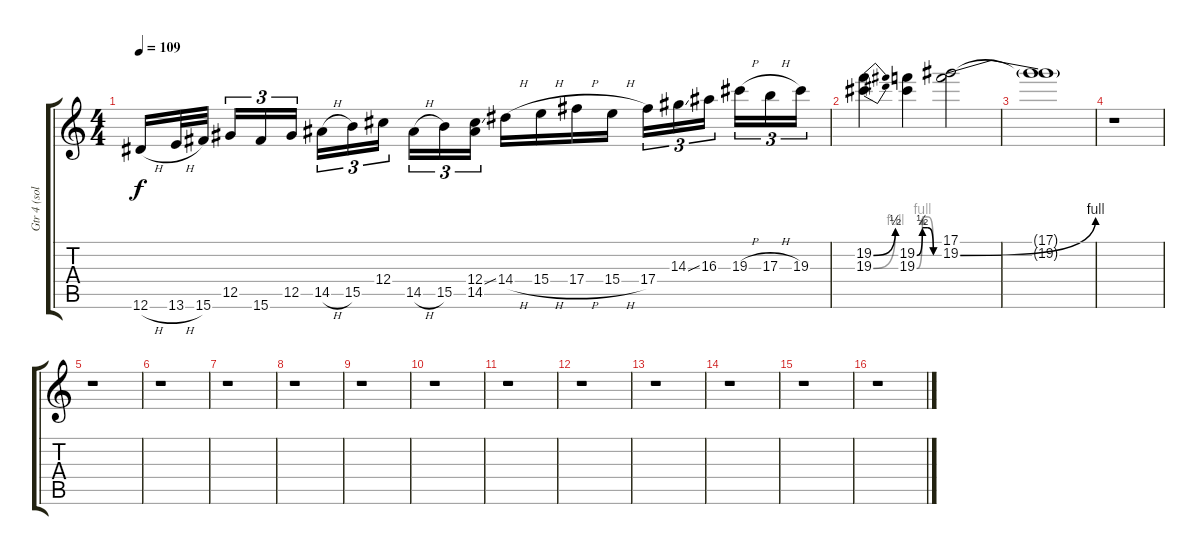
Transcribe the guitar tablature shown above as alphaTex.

\track ("Gtr 4 (solo)" "Gtr 4 (sol") {instrument distortionguitar}
\staff {score tabs}
\tuning (Eb4 Bb3 Gb3 Db3 Ab2 Eb2) {hide}
\ts (4 4)
\tempo 109
\clef g2
\ks c
12.6{h}.16{dy f} 13.6{h}.32 15.6.32 12.5.16{tu (3 2)} 15.6.16{tu (3 2)} 12.5.16{tu (3 2)} 14.5{h}.16{tu (3 2)} 15.5.16{tu (3 2)} 12.4.16{tu (3 2)} 14.5{h}.16{tu (3 2)} 15.5.16{tu (3 2)} (12.4{ss} 14.5).16{tu (3 2)} 14.4{h}.16 15.4{h}.16 17.4{h}.16 15.4{h}.16 17.4.16{tu (3 2)} 14.3{ss}.16{tu (3 2)} 16.3.16{tu (3 2)} 19.3{h}.16{tu (3 2)} 17.3{h}.16{tu (3 2)} 19.3.16{tu (3 2)} |
(19.2{be (bend 0 0 60 2)} 19.3{be (bend 0 0 60 4)}).4 (19.2{be (custom 0 0 15 2 30 2 45 0 60 0)} 19.3{be (custom 0 0 15 4 30 4 45 0 60 0)}).4 (17.1 19.2{be (bend 0 0 60 4)}).2 |
(17.1{t} 19.2{t}).1 |
r.1 |
r.1 |
r.1 |
r.1 |
r.1 |
r.1 |
r.1 |
r.1 |
r.1 |
r.1 |
r.1 |
r.1 |
r.1
